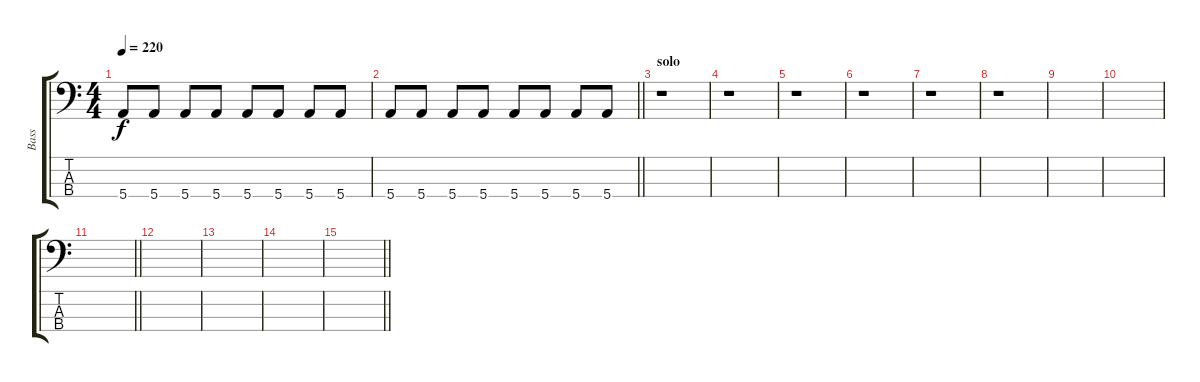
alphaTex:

\track ("Bass" "Bass") {instrument electricbasspick}
\staff {score tabs}
\tuning (G2 D2 A1 E1) {hide}
\ts (4 4)
\tempo 220
\clef f4
\ks c
5.4.8{dy f} 5.4.8 5.4.8 5.4.8 5.4.8 5.4.8 5.4.8 5.4.8 |
\barLineRight lightlight
5.4.8 5.4.8 5.4.8 5.4.8 5.4.8 5.4.8 5.4.8 5.4.8 |
\section ("" "solo")
r.1 |
r.1 |
r.1 |
r.1 |
r.1 |
r.1 |
|
|
\barLineRight lightlight
|
|
|
|
\barLineRight lightlight
